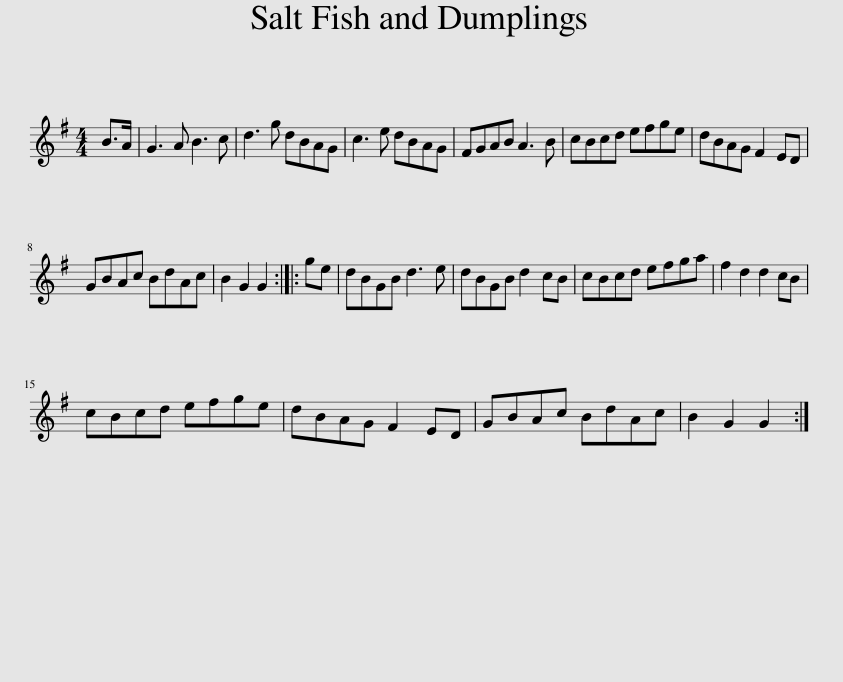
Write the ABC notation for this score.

X:1
L:1/8
M:4/4
I:linebreak $
K:G
V:1 treble
V:1
 B>A | G3 A B3 c | d3 g dBAG | c3 e dBAG | FGAB A3 B | %5
 cBcd efge | dBAG F2 ED |$ GBAc BdAc | B2 G2 G2 :: ge | %10
 dBGB d3 e | dBGB d2 cB | cBcd efga | f2 d2 d2 cB |$ cBcd efge | %15
 dBAG F2 ED | GBAc BdAc | B2 G2 G2 :| %18
